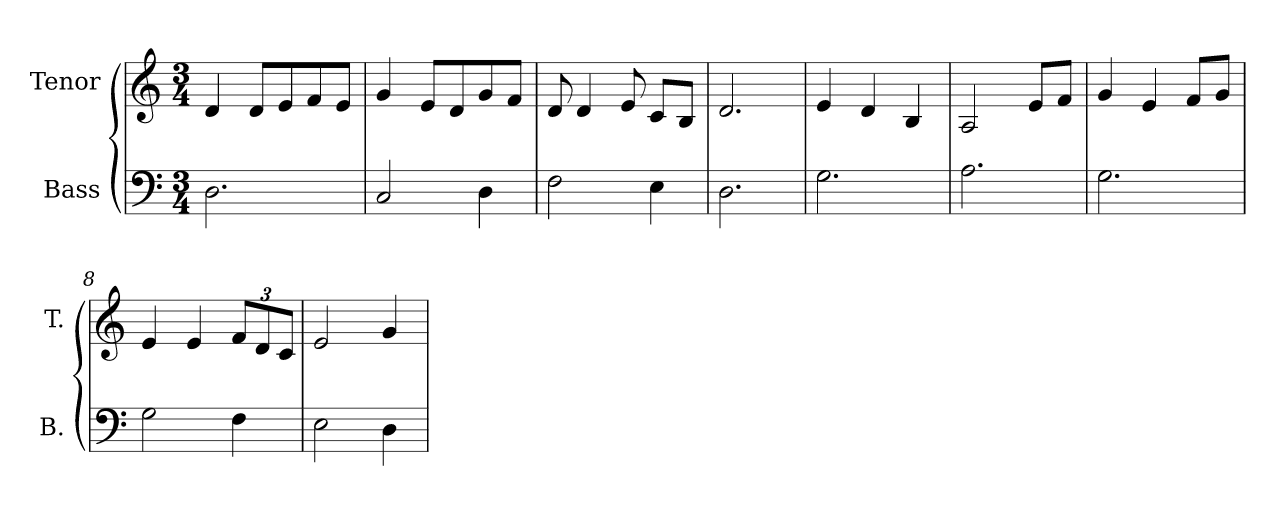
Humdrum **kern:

**kern	**kern
*part2	*part1
*staff2	*staff1
*I"Bass	*I"Tenor
*I'B.	*I'T.
*clefF4	*clefG2
*k[]	*k[]
*C:	*C:
*M3/4	*M3/4
=1	=1
2.D\	4d/
.	8d/L
.	8e/
.	8f/
.	8e/J
=2	=2
2C/	4g/
.	8e/L
.	8d/
4D\	8g/
.	8f/J
=3	=3
2F\	8d/
.	4d/
.	8e/
4E\	8c/L
.	8B/J
=4	=4
2.D\	2.d/
=5	=5
2.G\	4e/
.	4d/
.	4B/
=6	=6
2.A\	2A/
.	8e/L
.	8f/J
=7	=7
2.G\	4g/
.	4e/
.	8f/L
.	8g/J
!!LO:LB:g=z
=8	=8
2G\	4e/
.	4e/
*	*Xbrackettup
4F\	12f/L
.	12d/
.	12c/J
=9	=9
2E\	2e/
4D\	4g/
=	=
*-	*-
